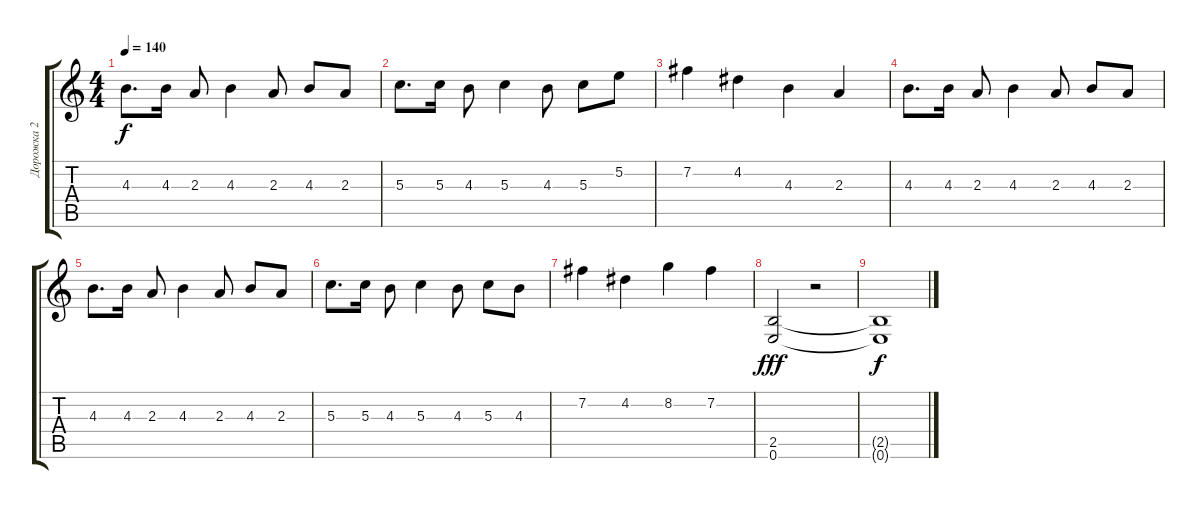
\track ("Дорожка 2" "Дорожка 2") {instrument distortionguitar}
\staff {score tabs}
\tuning (E4 B3 G3 D3 A2 E2) {hide}
\ts (4 4)
\tempo 140
\clef g2
\ks c
4.3.8{d dy f} 4.3.16 2.3.8 4.3.4 2.3.8 4.3.8 2.3.8 |
5.3.8{d} 5.3.16 4.3.8 5.3.4 4.3.8 5.3.8 5.2.8 |
7.2.4 4.2.4 4.3.4 2.3.4 |
4.3.8{d} 4.3.16 2.3.8 4.3.4 2.3.8 4.3.8 2.3.8 |
4.3.8{d} 4.3.16 2.3.8 4.3.4 2.3.8 4.3.8 2.3.8 |
5.3.8{d} 5.3.16 4.3.8 5.3.4 4.3.8 5.3.8 4.3.8 |
7.2.4 4.2.4 8.2.4 7.2.4 |
(2.5 0.6).2{dy fff} r.2 |
(2.5{t} 0.6{t}).1{dy f}
